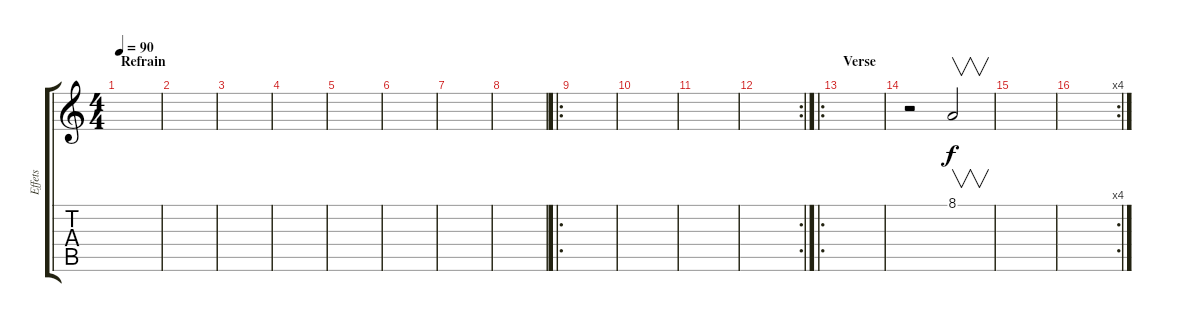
\track ("Effets" "Effets") {instrument flute}
\staff {score tabs}
\tuning (Db4 Ab3 E3 B2 Gb2 B1) {hide}
\ts (4 4)
\section ("" "Refrain")
\tempo 90
\clef g2
\ks c
|
|
|
|
|
|
|
|
\ro
|
|
|
\rc 2
|
\ro
\section ("" "Verse")
|
r.2 8.1.2{v} |
|
\rc 4
